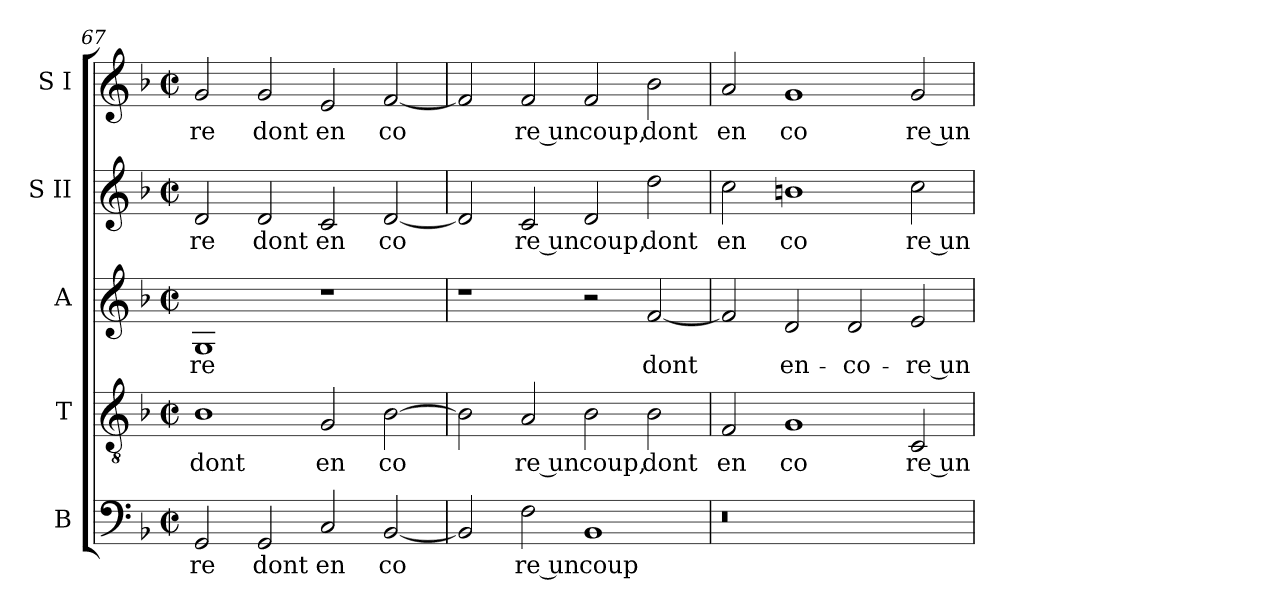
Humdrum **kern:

**kern	**text	**kern	**text	**kern	**text	**kern	**text	**kern	**text
*part5	*part5	*part4	*part4	*part3	*part3	*part2	*part2	*part1	*part1
*staff5	*staff5	*staff4	*staff4	*staff3	*staff3	*staff2	*staff2	*staff1	*staff1
*I"B	*	*I"T	*	*I"A	*	*I"S II	*	*I"S I	*
*clefF4	*	*clefGv2	*	*clefG2	*	*clefG2	*	*clefG2	*
*k[b-]	*	*k[b-]	*	*k[b-]	*	*k[b-]	*	*k[b-]	*
*F:	*	*F:	*	*F:	*	*F:	*	*F:	*
*M2/2	*	*M2/2	*	*M2/2	*	*M2/2	*	*M2/2	*
*met(c|)	*	*met(c|)	*	*met(c|)	*	*met(c|)	*	*met(c|)	*
=67	=67	=67	=67	=67	=67	=67	=67	=67	=67
!	!LO:LY:b:cj	!	!LO:LY:b:cj	!	!LO:LY:b:cj	!	!LO:LY:b:cj	!	!LO:LY:b:cj
2GG/	-re	1B-	dont	1G	-re	2d/	re	2g/	re
!	!LO:LY:b:cj	!	!	!	!	!	!LO:LY:b:cj	!	!LO:LY:b:cj
2GG/	dont	.	.	.	.	2d/	dont	2g/	dont
!	!LO:LY:b:cj	!	!LO:LY:b:cj	!	!	!	!LO:LY:b:cj	!	!LO:LY:b:cj
2C/	en	2G/	en	1r	.	2c/	en	2e/	en
!	!LO:LY:b:cj	!	!LO:LY:b:cj	!	!	!	!LO:LY:b:cj	!	!LO:LY:b:cj
[<2BB-/	co	[>2B-\	co	.	.	[<2d/	co	[<2f/	co
=68	=68	=68	=68	=68	=68	=68	=68	=68	=68
2BB-/]	.	2B-\]	.	1r	.	2d/]	.	2f/]	.
!	!LO:LY:b:rj	!	!LO:LY:b:rj	!	!	!	!LO:LY:b:rj	!	!LO:LY:b:rj
2F\	re un	2A/	re un	.	.	2c/)	re un	(<2f/	re un
!	!LO:LY:b:cj	!	!LO:LY:b:cj	!	!	!	!LO:LY:b:cj	!	!LO:LY:b:cj
1BB-	coup	2B-\	coup,	2r	.	2d/	coup,	2f/	coup,
!	!	!	!LO:LY:b:cj	!	!LO:LY:b	!	!LO:LY:b:cj	!	!LO:LY:b:cj
.	.	2B-\	dont	[<2f/	dont	2dd\	dont	2b-\	dont
=69	=69	=69	=69	=69	=69	=69	=69	=69	=69
!	!	!	!LO:LY:b:cj	!	!	!	!LO:LY:b:cj	!	!LO:LY:b:cj
0r	.	2F/	en	2f/]	.	2cc\	en	2a/	en
!	!	!	!LO:LY:b:cj	!	!LO:LY:b:cj	!	!LO:LY:b:cj	!	!LO:LY:b:cj
.	.	1G	co	2d/	en-	1bn	co	1g	co
!	!	!	!	!	!LO:LY:b:cj	!	!	!	!
.	.	.	.	2d/	-co-	.	.	.	.
!	!	!	!LO:LY:b:rj	!	!LO:LY:b:rj	!	!LO:LY:b:rj	!	!LO:LY:b:rj
.	.	2C/	re un	2e/	-re un	2cc\	re un	2g/	re un
=	=	=	=	=	=	=	=	=	=
*-	*-	*-	*-	*-	*-	*-	*-	*-	*-
